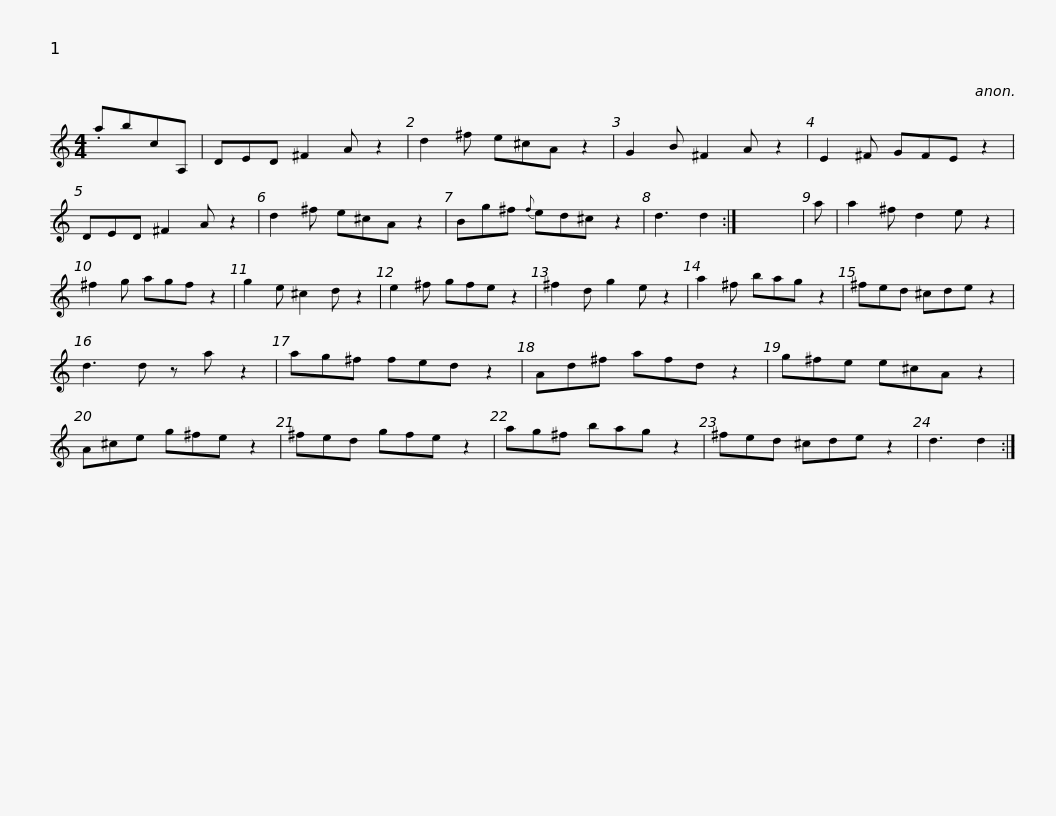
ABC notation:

X:1
L:1/8
M:4/4
I:linebreak $
K:C
V:1 treble
V:1
 .abcA, | DED ^F2 A z2 | d2 ^f e^cA z2 | G2 B ^F2 A z2 | E2 ^F GFE z2 | %5
 DED ^F2 A z2 | d2 ^f e^cA z2 |$ Bg^f{f} ed^c z2 | d3 d2 :| x8 | %10
 a | a2 ^f d2 e z2 | ^f2 g agf z2 | g2 e ^c2 d z2 | e2 ^f gfe z2 | %15
 ^f2 d g2 e z2 |$ a2 ^f bag z2 | ^fed ^cde z2 | d3 d z a z2 | ag^f fed z2 | %20
 Ad^f afd z2 | g^fe e^cA z2 |$ A^ce g^fe z2 | ^fed gfe z2 | ag^f bag z2 | %25
 ^fed ^cde z2 | d3 d2 :| %27
